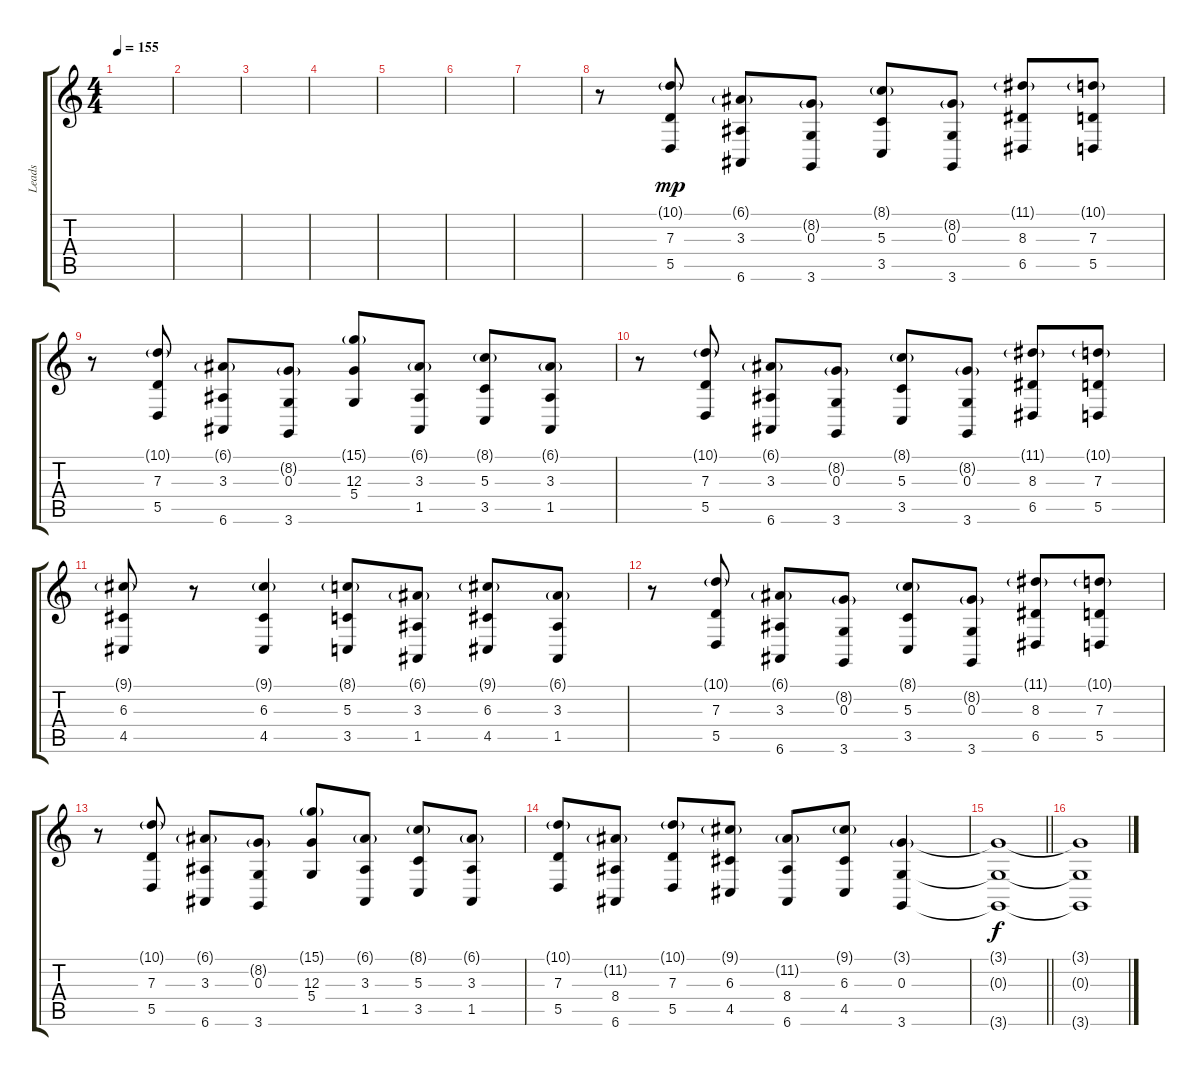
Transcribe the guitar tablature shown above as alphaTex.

\track ("Leads" "Leads") {instrument tuba}
\staff {score tabs}
\tuning (E4 B3 G3 D3 A2 E2) {hide}
\ts (4 4)
\tempo 155
\clef g2
\ks c
|
|
|
|
|
|
|
r.8 (10.1{g} 7.3 5.5).8{dy mp} (6.1{g} 3.3 6.6).8 (8.2{g} 0.3 3.6).8 (8.1{g} 5.3 3.5).8 (8.2{g} 0.3 3.6).8 (11.1{g} 8.3 6.5).8 (10.1{g} 7.3 5.5).8 |
r.8 (10.1{g} 7.3 5.5).8 (6.1{g} 3.3 6.6).8 (8.2{g} 0.3 3.6).8 (15.1{g} 12.3 5.4).8 (6.1{g} 3.3 1.5).8 (8.1{g} 5.3 3.5).8 (6.1{g} 3.3 1.5).8 |
r.8 (10.1{g} 7.3 5.5).8 (6.1{g} 3.3 6.6).8 (8.2{g} 0.3 3.6).8 (8.1{g} 5.3 3.5).8 (8.2{g} 0.3 3.6).8 (11.1{g} 8.3 6.5).8 (10.1{g} 7.3 5.5).8 |
(9.1{g} 6.3 4.5).8 r.8 (9.1{g} 6.3 4.5).4 (8.1{g} 5.3 3.5).8 (6.1{g} 3.3 1.5).8 (9.1{g} 6.3 4.5).8 (6.1{g} 3.3 1.5).8 |
r.8 (10.1{g} 7.3 5.5).8 (6.1{g} 3.3 6.6).8 (8.2{g} 0.3 3.6).8 (8.1{g} 5.3 3.5).8 (8.2{g} 0.3 3.6).8 (11.1{g} 8.3 6.5).8 (10.1{g} 7.3 5.5).8 |
r.8 (10.1{g} 7.3 5.5).8 (6.1{g} 3.3 6.6).8 (8.2{g} 0.3 3.6).8 (15.1{g} 12.3 5.4).8 (6.1{g} 3.3 1.5).8 (8.1{g} 5.3 3.5).8 (6.1{g} 3.3 1.5).8 |
(10.1{g} 7.3 5.5).8 (11.2{g} 8.4 6.6).8 (10.1{g} 7.3 5.5).8 (9.1{g} 6.3 4.5).8 (11.2{g} 8.4 6.6).8 (9.1{g} 6.3 4.5).8 (3.1{g} 0.3 3.6).4 |
\barLineRight lightlight
(3.1{t} 0.3{t} 3.6{t}).1{dy f volume 3} |
(3.1{t} 0.3{t} 3.6{t}).1
